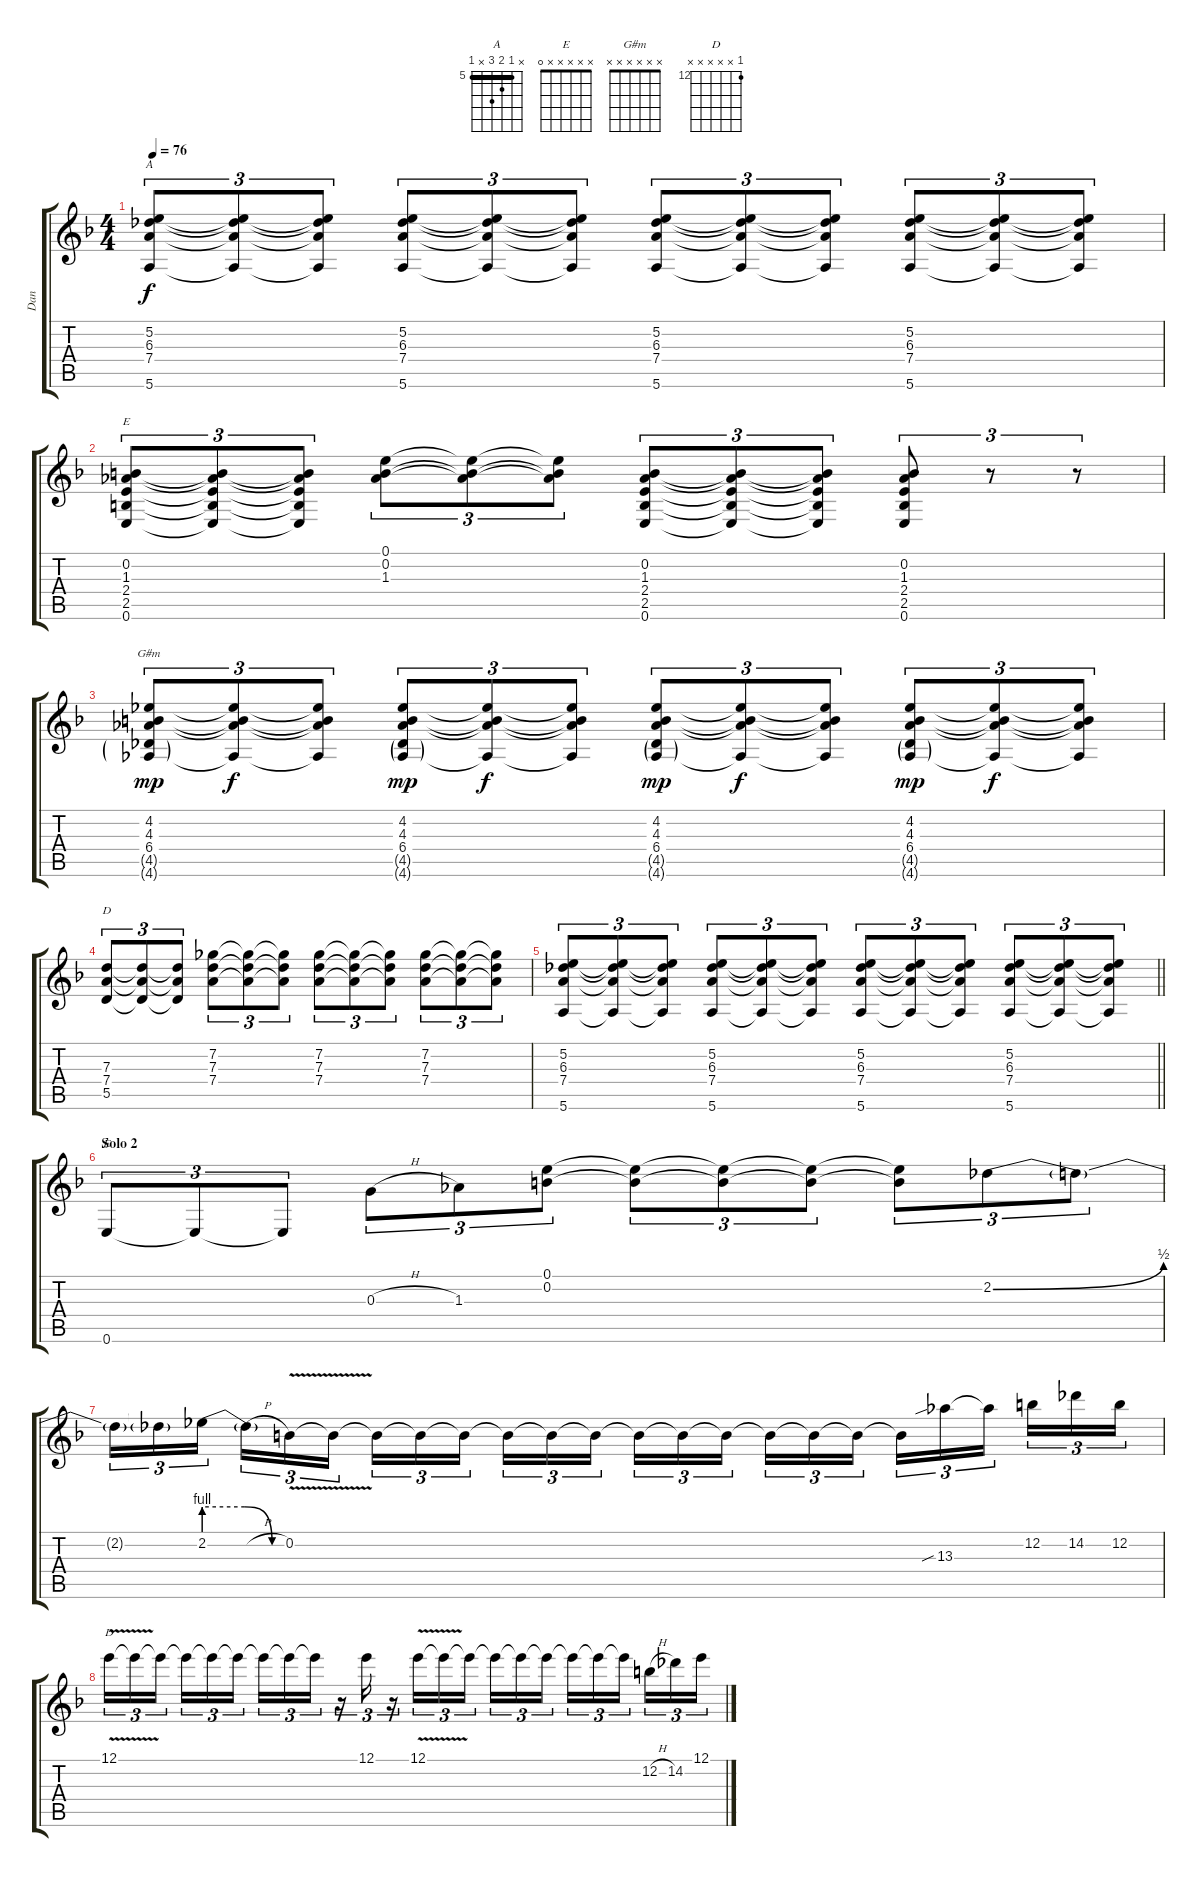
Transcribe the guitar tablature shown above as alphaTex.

\track ("Dan" "Dan") {instrument electricguitarclean}
\staff {score tabs}
\tuning (E4 B3 G3 D3 A2 E2) {hide}
\chord ("A" x 5 6 7 x 5) {firstfret 5 barre 5}
\chord ("E" x 0 1 2 2 0)
\chord ("G#m" x x x x x x)
\chord ("D" x 7 7 7 x x) {firstfret 7 barre 7}
\chord ("E" x x x x x 0)
\chord ("D" 12 x x x x x) {firstfret 12}
\ts (4 4)
\tempo 76
\clef g2
\ks f
(5.2 6.3 7.4 5.6).8{tu (3 2) ch "A" dy f} (5.2{t} 6.3{t} 7.4{t} 5.6{t}).8{tu (3 2)} (5.2{t} 6.3{t} 7.4{t} 5.6{t}).8{tu (3 2)} (5.2 6.3 7.4 5.6).8{tu (3 2)} (5.2{t} 6.3{t} 7.4{t} 5.6{t}).8{tu (3 2)} (5.2{t} 6.3{t} 7.4{t} 5.6{t}).8{tu (3 2)} (5.2 6.3 7.4 5.6).8{tu (3 2)} (5.2{t} 6.3{t} 7.4{t} 5.6{t}).8{tu (3 2)} (5.2{t} 6.3{t} 7.4{t} 5.6{t}).8{tu (3 2)} (5.2 6.3 7.4 5.6).8{tu (3 2)} (5.2{t} 6.3{t} 7.4{t} 5.6{t}).8{tu (3 2)} (5.2{t} 6.3{t} 7.4{t} 5.6{t}).8{tu (3 2)} |
(0.2 1.3 2.4 2.5 0.6).8{tu (3 2) ch "E"} (0.2{t} 1.3{t} 2.4{t} 2.5{t} 0.6{t}).8{tu (3 2)} (0.2{t} 1.3{t} 2.4{t} 2.5{t} 0.6{t}).8{tu (3 2)} (0.1 0.2 1.3).8{tu (3 2)} (0.1{t} 0.2{t} 1.3{t}).8{tu (3 2)} (0.1{t} 0.2{t} 1.3{t}).8{tu (3 2)} (0.2 1.3 2.4 2.5 0.6).8{tu (3 2)} (0.2{t} 1.3{t} 2.4{t} 2.5{t} 0.6{t}).8{tu (3 2)} (0.2{t} 1.3{t} 2.4{t} 2.5{t} 0.6{t}).8{tu (3 2)} (0.2 1.3 2.4 2.5 0.6).8{tu (3 2)} r.8{tu (3 2)} r.8{tu (3 2)} |
(4.2 4.3 6.4 4.5{g} 4.6{g}).8{tu (3 2) ch "G#m" dy mp} (4.2{t} 4.3{t} 6.4{t} 4.6{t}).8{tu (3 2) dy f} (4.2{t} 4.3{t} 6.4{t} 4.6{t}).8{tu (3 2)} (4.2 4.3 6.4 4.5{g} 4.6{g}).8{tu (3 2) dy mp} (4.2{t} 4.3{t} 6.4{t} 4.6{t}).8{tu (3 2) dy f} (4.2{t} 4.3{t} 6.4{t} 4.6{t}).8{tu (3 2)} (4.2 4.3 6.4 4.5{g} 4.6{g}).8{tu (3 2) dy mp} (4.2{t} 4.3{t} 6.4{t} 4.6{t}).8{tu (3 2) dy f} (4.2{t} 4.3{t} 6.4{t} 4.6{t}).8{tu (3 2)} (4.2 4.3 6.4 4.5{g} 4.6{g}).8{tu (3 2) dy mp} (4.2{t} 4.3{t} 6.4{t} 4.6{t}).8{tu (3 2) dy f} (4.2{t} 4.3{t} 6.4{t} 4.6{t}).8{tu (3 2)} |
(7.3 7.4 5.5).8{tu (3 2) ch "D"} (7.3{t} 7.4{t} 5.5{t}).8{tu (3 2)} (7.3{t} 7.4{t} 5.5{t}).8{tu (3 2)} (7.2 7.3 7.4).8{tu (3 2)} (7.2{t} 7.3{t} 7.4{t}).8{tu (3 2)} (7.2{t} 7.3{t} 7.4{t}).8{tu (3 2)} (7.2 7.3 7.4).8{tu (3 2)} (7.2{t} 7.3{t} 7.4{t}).8{tu (3 2)} (7.2{t} 7.3{t} 7.4{t}).8{tu (3 2)} (7.2 7.3 7.4).8{tu (3 2)} (7.2{t} 7.3{t} 7.4{t}).8{tu (3 2)} (7.2{t} 7.3{t} 7.4{t}).8{tu (3 2)} |
\barLineRight lightlight
(5.2 6.3 7.4 5.6).8{tu (3 2)} (5.2{t} 6.3{t} 7.4{t} 5.6{t}).8{tu (3 2)} (5.2{t} 6.3{t} 7.4{t} 5.6{t}).8{tu (3 2)} (5.2 6.3 7.4 5.6).8{tu (3 2)} (5.2{t} 6.3{t} 7.4{t} 5.6{t}).8{tu (3 2)} (5.2{t} 6.3{t} 7.4{t} 5.6{t}).8{tu (3 2)} (5.2 6.3 7.4 5.6).8{tu (3 2)} (5.2{t} 6.3{t} 7.4{t} 5.6{t}).8{tu (3 2)} (5.2{t} 6.3{t} 7.4{t} 5.6{t}).8{tu (3 2)} (5.2 6.3 7.4 5.6).8{tu (3 2)} (5.2{t} 6.3{t} 7.4{t} 5.6{t}).8{tu (3 2)} (5.2{t} 6.3{t} 7.4{t} 5.6{t}).8{tu (3 2)} |
\section ("" "Solo 2")
0.6.8{tu (3 2) ch "E"} 0.6{t}.8{tu (3 2)} 0.6{t}.8{tu (3 2)} 0.3{h}.8{tu (3 2)} 1.3.8{tu (3 2)} (0.1 0.2).8{tu (3 2)} (0.1{t} 0.2{t}).8{tu (3 2)} (0.1{t} 0.2{t}).8{tu (3 2)} (0.1{t} 0.2{t}).8{tu (3 2)} (0.1{t} 0.2{t}).8{tu (3 2)} 2.2{be (bend 0 0 60 2)}.8{tu (3 2)} 2.2{t}.8{tu (3 2)} |
2.2{t}.16{tu (3 2)} 2.2{t}.16{tu (3 2)} 2.2{be (custom 0 4 30 4 50 0 60 0)}.16{tu (3 2) beam splitsecondary} 2.2{h t}.16{tu (3 2)} 0.2{v}.16{tu (3 2)} 0.2{t}.16{tu (3 2)} 0.2{t}.16{tu (3 2)} 0.2{t}.16{tu (3 2)} 0.2{t}.16{tu (3 2) beam splitsecondary} 0.2{t}.16{tu (3 2)} 0.2{t}.16{tu (3 2)} 0.2{t}.16{tu (3 2)} 0.2{t}.16{tu (3 2)} 0.2{t}.16{tu (3 2)} 0.2{t}.16{tu (3 2) beam splitsecondary} 0.2{t}.16{tu (3 2)} 0.2{t}.16{tu (3 2)} 0.2{t}.16{tu (3 2)} 0.2{t}.16{tu (3 2)} 13.3{sib}.16{tu (3 2)} 13.3{t}.16{tu (3 2) beam splitsecondary} 12.2.16{tu (3 2)} 14.2.16{tu (3 2)} 12.2.16{tu (3 2)} |
12.1{v}.16{tu (3 2) ch "D"} 12.1{t}.16{tu (3 2)} 12.1{t}.16{tu (3 2) beam splitsecondary} 12.1{t}.16{tu (3 2)} 12.1{t}.16{tu (3 2)} 12.1{t}.16{tu (3 2)} 12.1{t}.16{tu (3 2)} 12.1{t}.16{tu (3 2)} 12.1{t}.16{tu (3 2)} r.16{tu (3 2)} 12.1.16{tu (3 2)} r.16{tu (3 2)} 12.1{v}.16{tu (3 2)} 12.1{t}.16{tu (3 2)} 12.1{t}.16{tu (3 2) beam splitsecondary} 12.1{t}.16{tu (3 2)} 12.1{t}.16{tu (3 2)} 12.1{t}.16{tu (3 2)} 12.1{t}.16{tu (3 2)} 12.1{t}.16{tu (3 2)} 12.1{t}.16{tu (3 2) beam splitsecondary} 12.2{h}.16{tu (3 2)} 14.2.16{tu (3 2)} 12.1.16{tu (3 2)}
